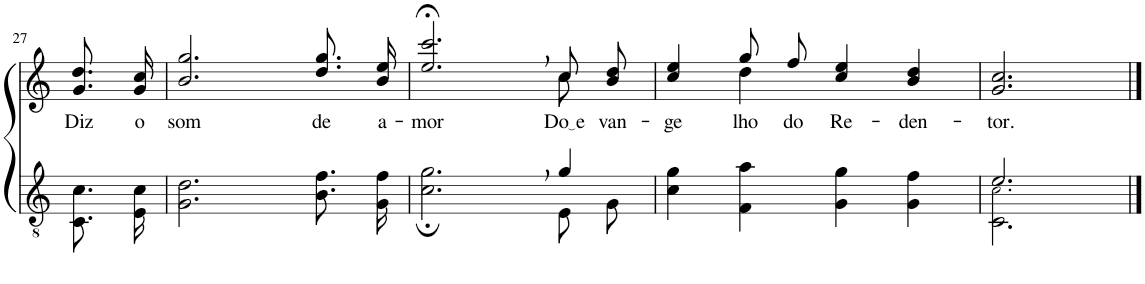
**kern	**kern	**text
*part2	*part1	*part1
*staff2	*staff1	*staff1
*I"Parte III e IV	*I"Parte I e II	*
!!LO:PB:g=z
*clefGv2	*clefG2	*
*Trd5c9	*Trd5c9	*
*k[]	*k[]	*
*M4/4	*M4/4	*
=27	=27	=27
!	!	!LO:LY:b
8.C/ 8.c/L	8.g/ 8.ee/L	Diz
!	!	!LO:LY:b
16E/ 16c/Jk	16g/ 16cc/Jk	o
=28	=28	=28
!	!	!LO:LY:b
2.G\ 2.d\	2.b/ 2.gg/	som
!	!	!LO:LY:b
8.B\ 8.f\L	8.dd\ 8.gg\L	de
!	!	!LO:LY:b
16G\ 16f\Jk	16b\ 16ee\Jk	a-
=29	=29	=29
*^	*	*
!	!	!	!LO:LY:b
*	*	*^	*
2.ryy	2.c\; 2.g\;	2.ee/;<, 2.ccc/;<,	2.ryy	-mor
!	!	!	!	!LO:LY:b
4g/	8E\L	8cc\L	8cc\	Do e
!	!	!	!	!LO:LY:b
.	8G\J	8b\ 8dd\J	8ryy	van-
=30	=30	=30	=30	=30
!	!	!	!	!LO:LY:b
*v	*v	*	*	*
4c\ 4g\	4cc/ 4ee/	4ryy	-ge-
!	!	!	!LO:LY:b
4F\ 4a\	8gg/L	4dd\	-lho
!	!	!	!LO:LY:b
.	8ff/J	.	do
!	!	!	!LO:LY:b
4G\ 4g\	4cc/ 4ee/	2ryy	Re-
!	!	!	!LO:LY:b
4G\ 4f\	4b/ 4dd/	.	-den-
*	*v	*v	*
=31	=31	=31
*^	*	*
!	!	!	!LO:LY:b
2.e/	2.C\ 2.c!\	2.g/ 2.cc/	-tor.
*v	*v	*	*
==	==	==
*-	*-	*-
